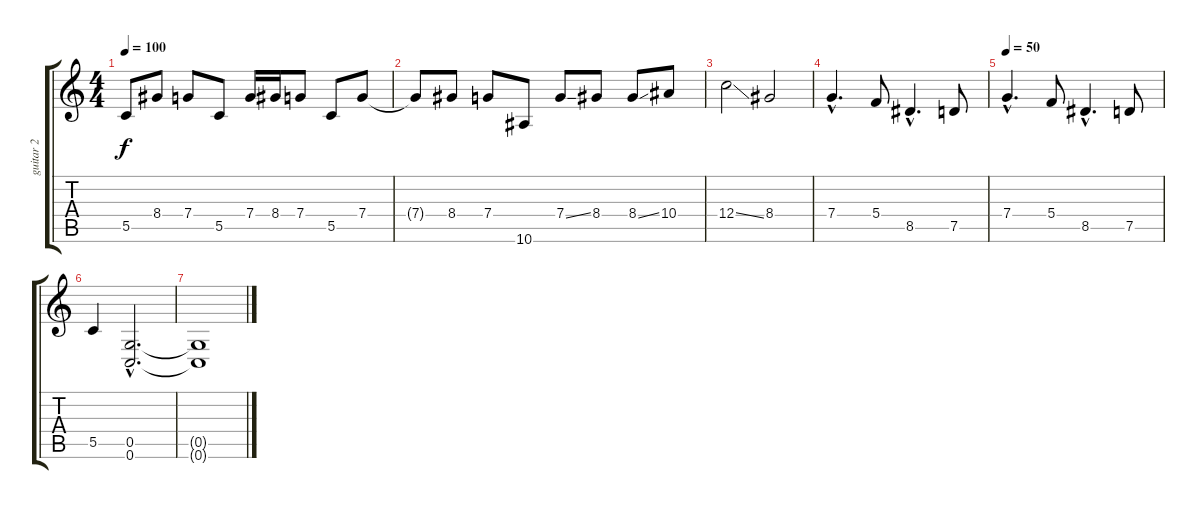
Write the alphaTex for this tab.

\track ("guitar 2" "guitar 2") {instrument overdrivenguitar}
\staff {score tabs}
\tuning (D4 A3 F3 C3 G2 C2) {hide}
\ts (4 4)
\tempo 100
\clef g2
\ks c
5.5.8{dy f} 8.4.8 7.4.8 5.5.8 7.4.16 8.4.16 7.4.8 5.5.8 7.4.8 |
7.4{t}.8 8.4.8 7.4.8 10.6.8 7.4{ss}.8 8.4.8 8.4{ss}.8 10.4.8 |
12.4{ss}.2 8.4.2 |
7.4{hac}.4{d} 5.4.8 8.5{hac}.4{d} 7.5.8 |
\tempo 50
7.4{hac}.4{d} 5.4.8 8.5{hac}.4{d} 7.5.8 |
5.5.4 (0.5{hac} 0.6{hac}).2{d} |
(0.5{t} 0.6{t}).1
